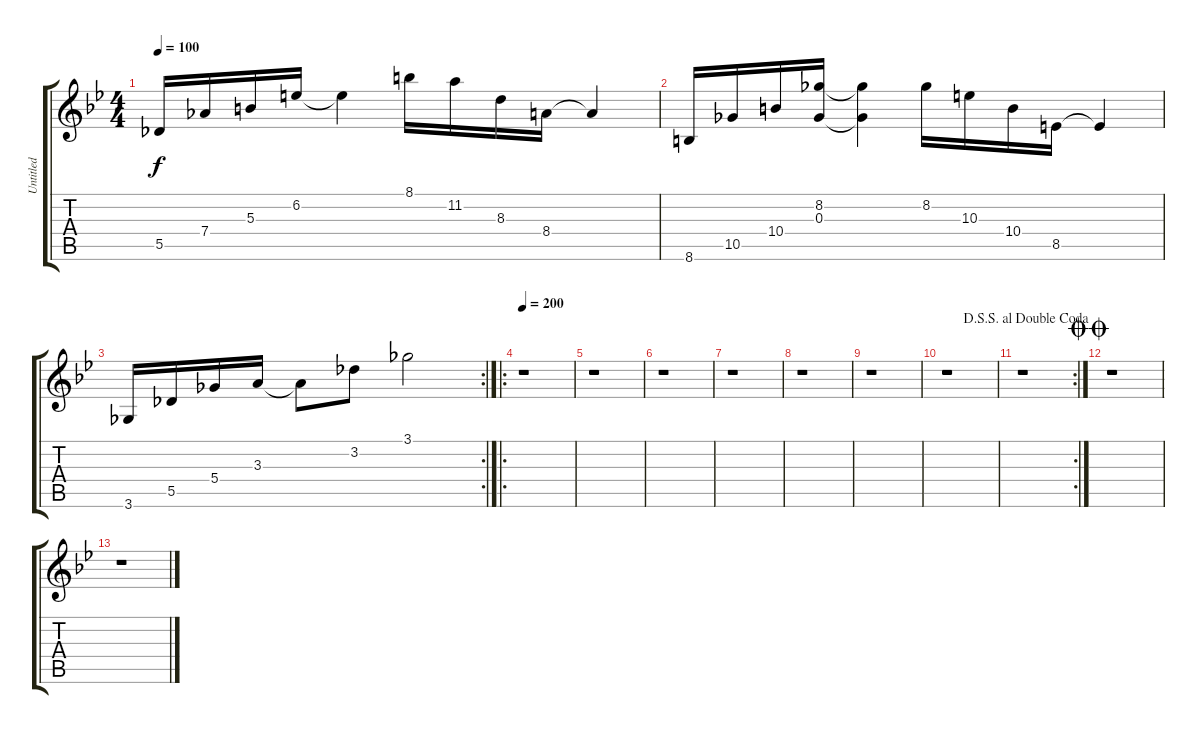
\track ("Untitled" "Untitled") {instrument acousticguitarnylon}
\staff {score tabs}
\tuning (Eb4 Bb3 Gb3 Db3 Ab2 Eb2) {hide}
\ts (4 4)
\tempo 100
\clef g2
\ks bb
5.5.16{dy f} 7.4.16 5.3.16 6.2.16 6.2{t}.4 8.1.16 11.2.16 8.3.16 8.4.16 8.4{t}.4 |
8.6.16 10.5.16 10.4.16 (8.2 0.3).16 (8.2{t} 0.3{t}).4 8.2.16 10.3.16 10.4.16 8.5.16 8.5{t}.4 |
\rc 2
3.6.16 5.5.16 5.4.16 3.3.16 3.3{t}.8 3.2.8 3.1.2 |
\ro
\tempo 200
r.1 |
r.1 |
r.1 |
r.1 |
r.1 |
r.1 |
r.1 |
\rc 2
\jump dalsegnosegnoaldoublecoda
r.1 |
\jump doublecoda
r.1 |
r.1
